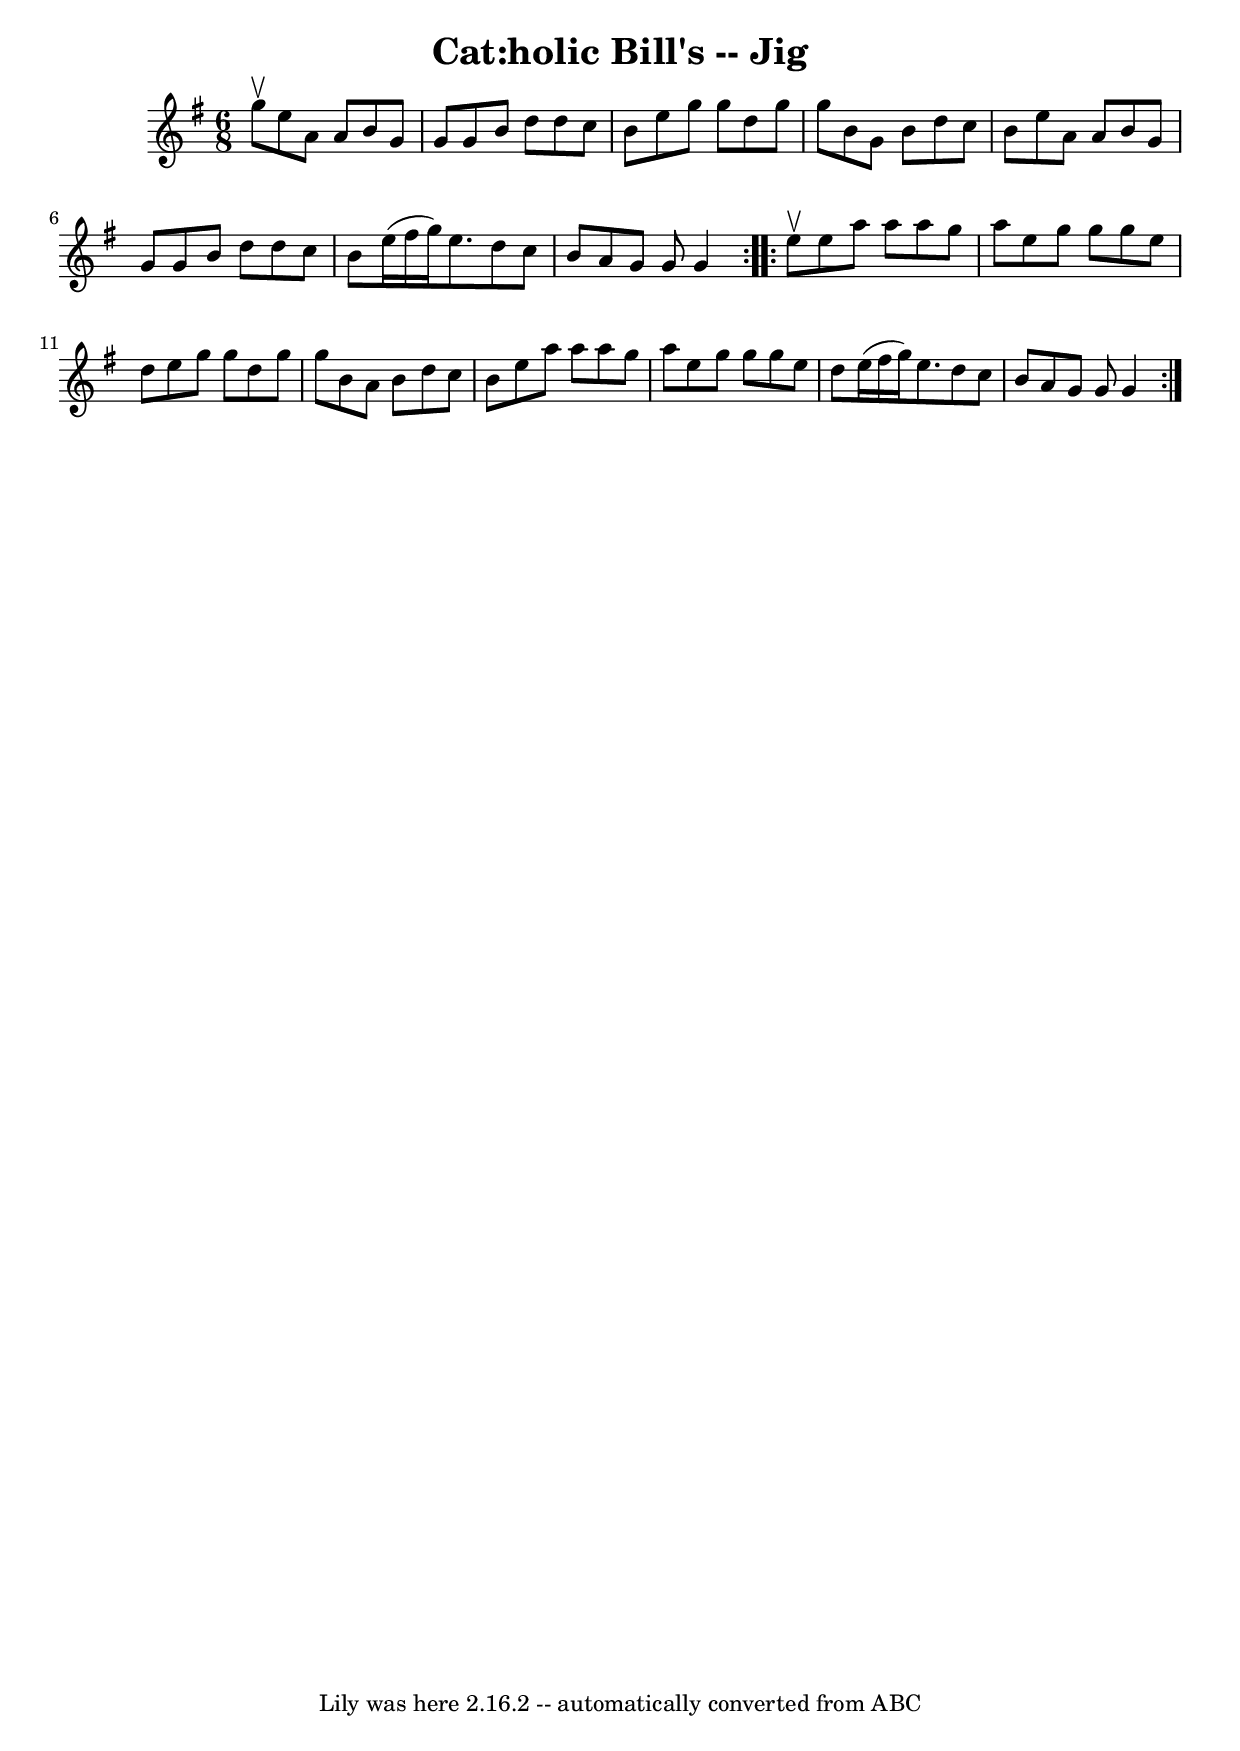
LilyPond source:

\version "2.16.2"
\include "Mammoth.ily"
\header {
  %% book = "Ryan's Mammoth Collection"
  crossRefNumber = "1"
  footnotes = "\\\\90 471"
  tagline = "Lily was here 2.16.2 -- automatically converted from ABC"
  title = "Cat:holic Bill's -- Jig"

}
voicedefault =  {



  \repeat volta 2 {

    \time 6/8 
    \key g \major
    g''8^\upbow |
    e''8 a'8 a'8 b'8   
    g'8 g'8    |
    g'8 b'8 d''8 d''8 c''8 b'8    |
    
    e''8 g''8 g''8 d''8 g''8 g''8    |
    b'8 g'8 b'8  
    d''8 c''8 b'8    |
    e''8 a'8 a'8 b'8 g'8 g'8   
    |
    g'8 b'8 d''8 d''8 c''8 b'8    |
    e''16 (
    fis''16 g''16) e''8. d''8 c''8 b'8    |
    a'8 g'8    
    g'8 g'4  
  }     
  \repeat volta 2 {
    e''8^\upbow |
    e''8 a''8    
    a''8 a''8 g''8 a''8    |
    e''8 g''8 g''8 g''8 e''8 
    d''8    |
    e''8 g''8 g''8 d''8 g''8 g''8    |
    
    b'8 a'8 b'8 d''8 c''8 b'8    |
    e''8 a''8 a''8  
    a''8 g''8 a''8    |
    e''8 g''8 g''8 g''8 e''8    
    d''8    |
    e''16 (fis''16 g''16) e''8. d''8 c''8    
    b'8    |
    a'8 g'8 g'8 g'4  
  }   

}

\score{
  <<

    \context Staff="default"
    {
      \voicedefault 
      
    }

  >>
  \layout {
    
  }
  \midi {
  }

}
